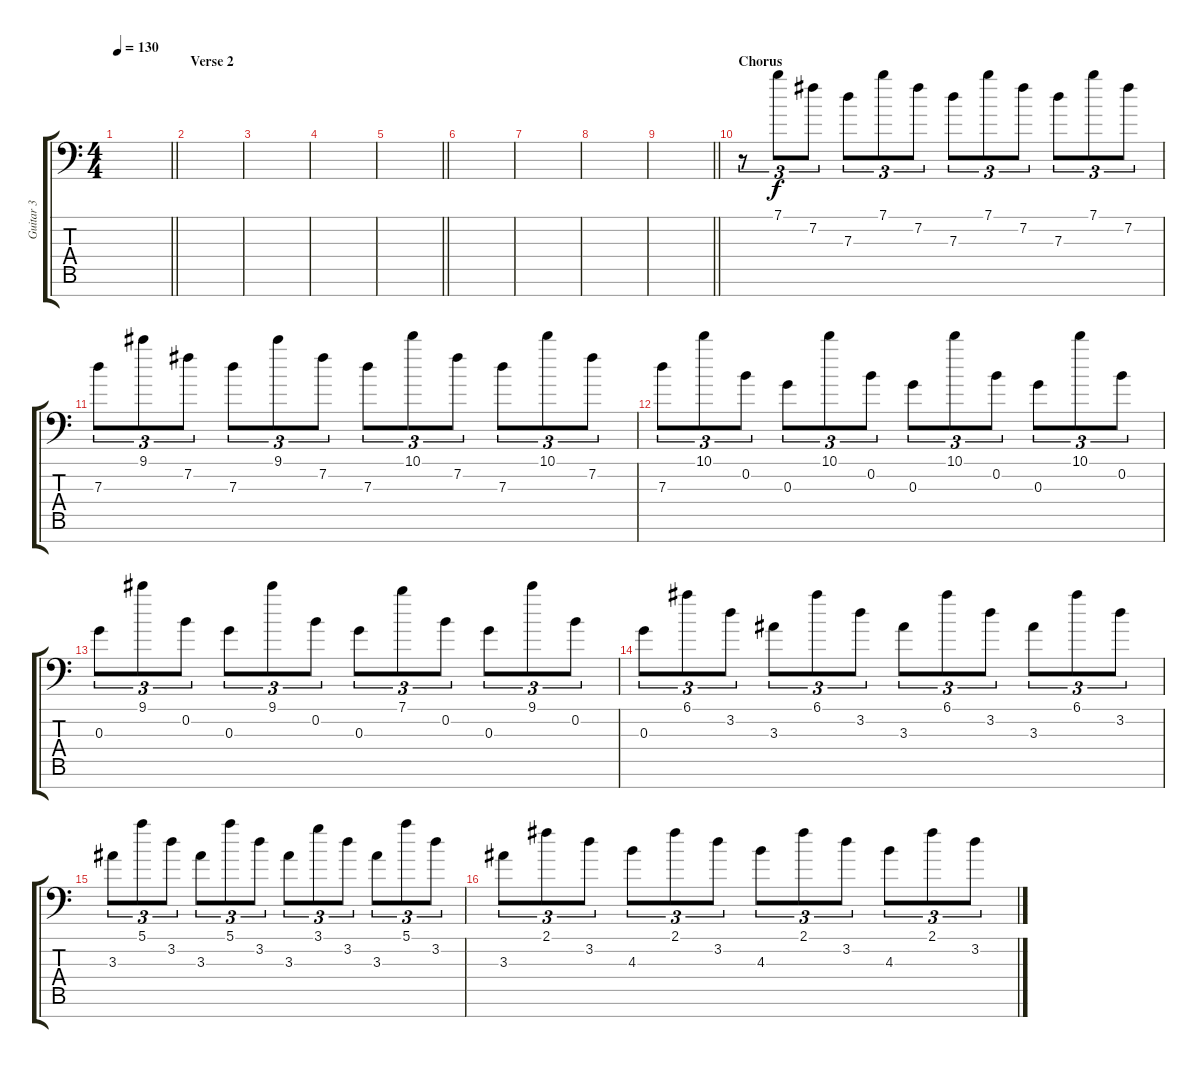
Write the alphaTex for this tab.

\track ("Guitar 3" "Guitar 3") {instrument distortionguitar}
\staff {score tabs}
\tuning (E4 B3 G3 D3 A2 E2 A1) {hide}
\ts (4 4)
\tempo 130
\clef f4
\barLineRight lightlight
\ks c
|
\section ("" "Verse 2")
|
|
|
\barLineRight lightlight
|
|
|
|
\barLineRight lightlight
|
\section ("" "Chorus")
r.8{tu (3 2)} 7.1.8{tu (3 2)} 7.2.8{tu (3 2)} 7.3.8{tu (3 2)} 7.1.8{tu (3 2)} 7.2.8{tu (3 2)} 7.3.8{tu (3 2)} 7.1.8{tu (3 2)} 7.2.8{tu (3 2)} 7.3.8{tu (3 2)} 7.1.8{tu (3 2)} 7.2.8{tu (3 2)} |
7.3.8{tu (3 2)} 9.1.8{tu (3 2)} 7.2.8{tu (3 2)} 7.3.8{tu (3 2)} 9.1.8{tu (3 2)} 7.2.8{tu (3 2)} 7.3.8{tu (3 2)} 10.1.8{tu (3 2)} 7.2.8{tu (3 2)} 7.3.8{tu (3 2)} 10.1.8{tu (3 2)} 7.2.8{tu (3 2)} |
7.3.8{tu (3 2)} 10.1.8{tu (3 2)} 0.2.8{tu (3 2)} 0.3.8{tu (3 2)} 10.1.8{tu (3 2)} 0.2.8{tu (3 2)} 0.3.8{tu (3 2)} 10.1.8{tu (3 2)} 0.2.8{tu (3 2)} 0.3.8{tu (3 2)} 10.1.8{tu (3 2)} 0.2.8{tu (3 2)} |
0.3.8{tu (3 2)} 9.1.8{tu (3 2)} 0.2.8{tu (3 2)} 0.3.8{tu (3 2)} 9.1.8{tu (3 2)} 0.2.8{tu (3 2)} 0.3.8{tu (3 2)} 7.1.8{tu (3 2)} 0.2.8{tu (3 2)} 0.3.8{tu (3 2)} 9.1.8{tu (3 2)} 0.2.8{tu (3 2)} |
0.3.8{tu (3 2)} 6.1.8{tu (3 2)} 3.2.8{tu (3 2)} 3.3.8{tu (3 2)} 6.1.8{tu (3 2)} 3.2.8{tu (3 2)} 3.3.8{tu (3 2)} 6.1.8{tu (3 2)} 3.2.8{tu (3 2)} 3.3.8{tu (3 2)} 6.1.8{tu (3 2)} 3.2.8{tu (3 2)} |
3.3.8{tu (3 2)} 5.1.8{tu (3 2)} 3.2.8{tu (3 2)} 3.3.8{tu (3 2)} 5.1.8{tu (3 2)} 3.2.8{tu (3 2)} 3.3.8{tu (3 2)} 3.1.8{tu (3 2)} 3.2.8{tu (3 2)} 3.3.8{tu (3 2)} 5.1.8{tu (3 2)} 3.2.8{tu (3 2)} |
3.3.8{tu (3 2)} 2.1.8{tu (3 2)} 3.2.8{tu (3 2)} 4.3.8{tu (3 2)} 2.1.8{tu (3 2)} 3.2.8{tu (3 2)} 4.3.8{tu (3 2)} 2.1.8{tu (3 2)} 3.2.8{tu (3 2)} 4.3.8{tu (3 2)} 2.1.8{tu (3 2)} 3.2.8{tu (3 2)}
